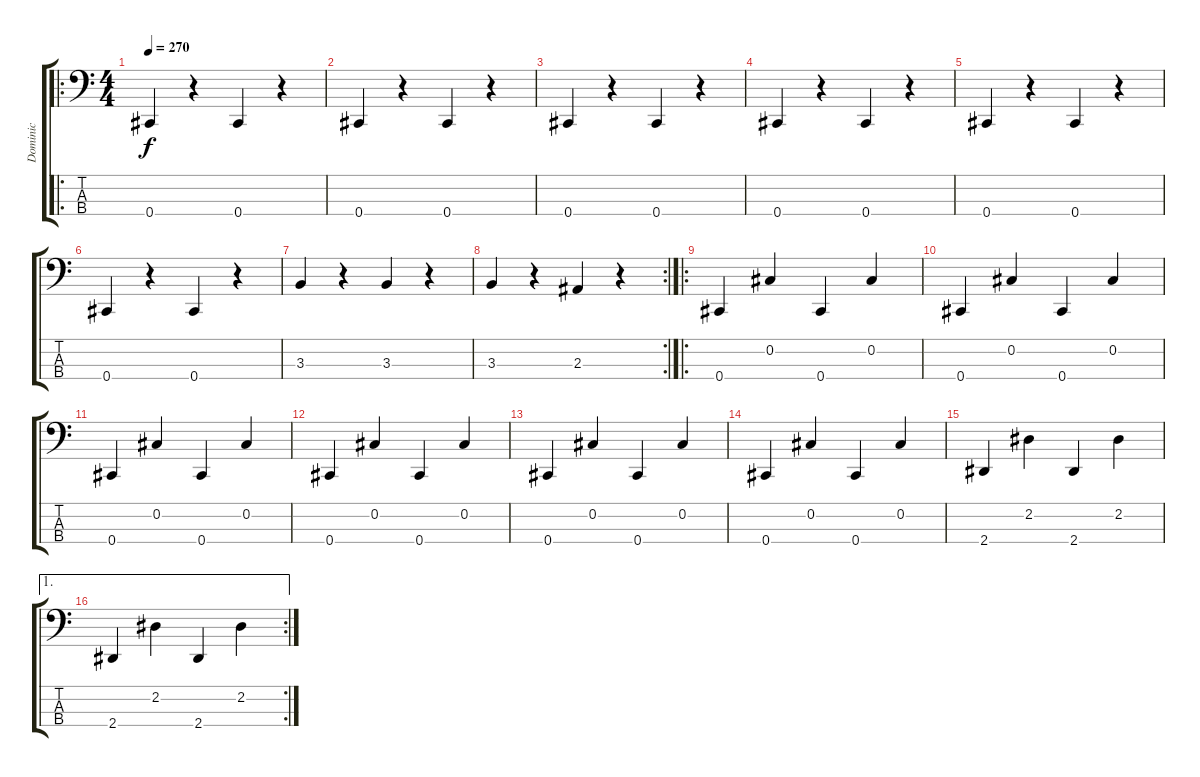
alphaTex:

\track ("Dominic " "Dominic ") {instrument slapbass2}
\staff {score tabs}
\tuning (Gb2 Db2 Ab1 Db1) {hide}
\ro
\ts (4 4)
\tempo 270
\clef f4
\ks c
0.4.4{dy f} r.4 0.4.4 r.4 |
0.4.4 r.4 0.4.4 r.4 |
0.4.4 r.4 0.4.4 r.4 |
0.4.4 r.4 0.4.4 r.4 |
0.4.4 r.4 0.4.4 r.4 |
0.4.4 r.4 0.4.4 r.4 |
3.3.4 r.4 3.3.4 r.4 |
\rc 2
3.3.4 r.4 2.3.4 r.4 |
\ro
0.4.4 0.2.4 0.4.4 0.2.4 |
0.4.4 0.2.4 0.4.4 0.2.4 |
0.4.4 0.2.4 0.4.4 0.2.4 |
0.4.4 0.2.4 0.4.4 0.2.4 |
0.4.4 0.2.4 0.4.4 0.2.4 |
0.4.4 0.2.4 0.4.4 0.2.4 |
2.4.4 2.2.4 2.4.4 2.2.4 |
\ae 1
\rc 2
2.4.4 2.2.4 2.4.4 2.2.4
